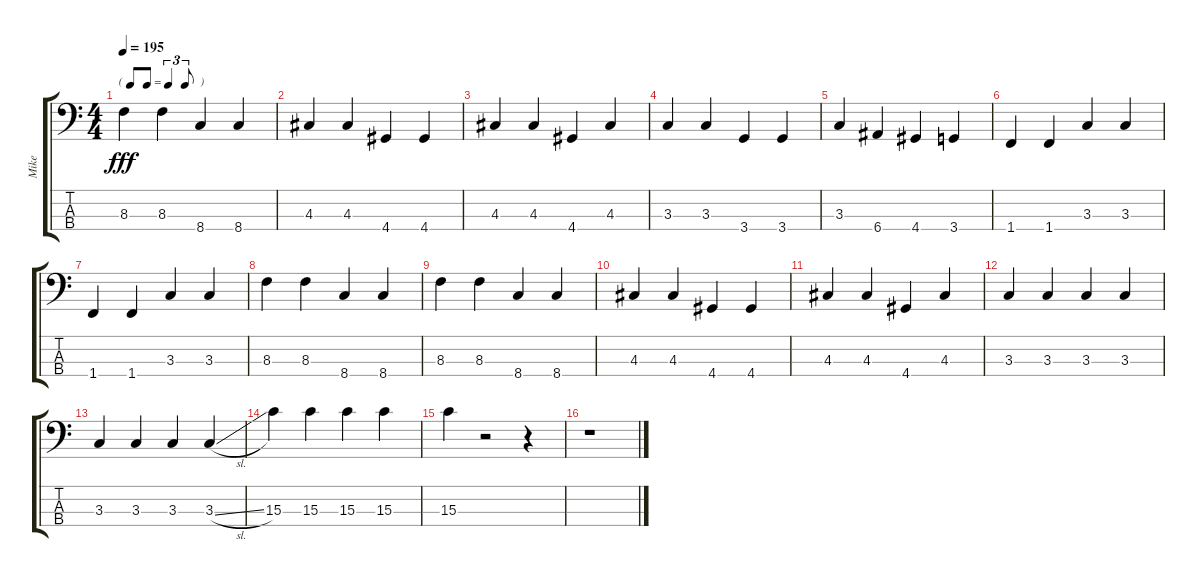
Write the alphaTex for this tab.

\track ("Mike" "Mike") {instrument electricbasspick}
\staff {score tabs}
\tuning (G2 D2 A1 E1) {hide}
\ts (4 4)
\tf triplet8th
\tempo 195
\clef f4
\ks c
8.3.4{dy fff} 8.3.4 8.4.4 8.4.4 |
4.3.4 4.3.4 4.4.4 4.4.4 |
4.3.4 4.3.4 4.4.4 4.3.4 |
3.3.4 3.3.4 3.4.4 3.4.4 |
3.3.4 6.4.4 4.4.4 3.4.4 |
1.4.4 1.4.4 3.3.4 3.3.4 |
1.4.4 1.4.4 3.3.4 3.3.4 |
8.3.4 8.3.4 8.4.4 8.4.4 |
8.3.4 8.3.4 8.4.4 8.4.4 |
4.3.4 4.3.4 4.4.4 4.4.4 |
4.3.4 4.3.4 4.4.4 4.3.4 |
3.3.4 3.3.4 3.3.4 3.3.4 |
3.3.4 3.3.4 3.3.4 3.3{sl}.4 |
15.3.4 15.3.4 15.3.4 15.3.4 |
15.3.4 r.2 r.4 |
r.1
